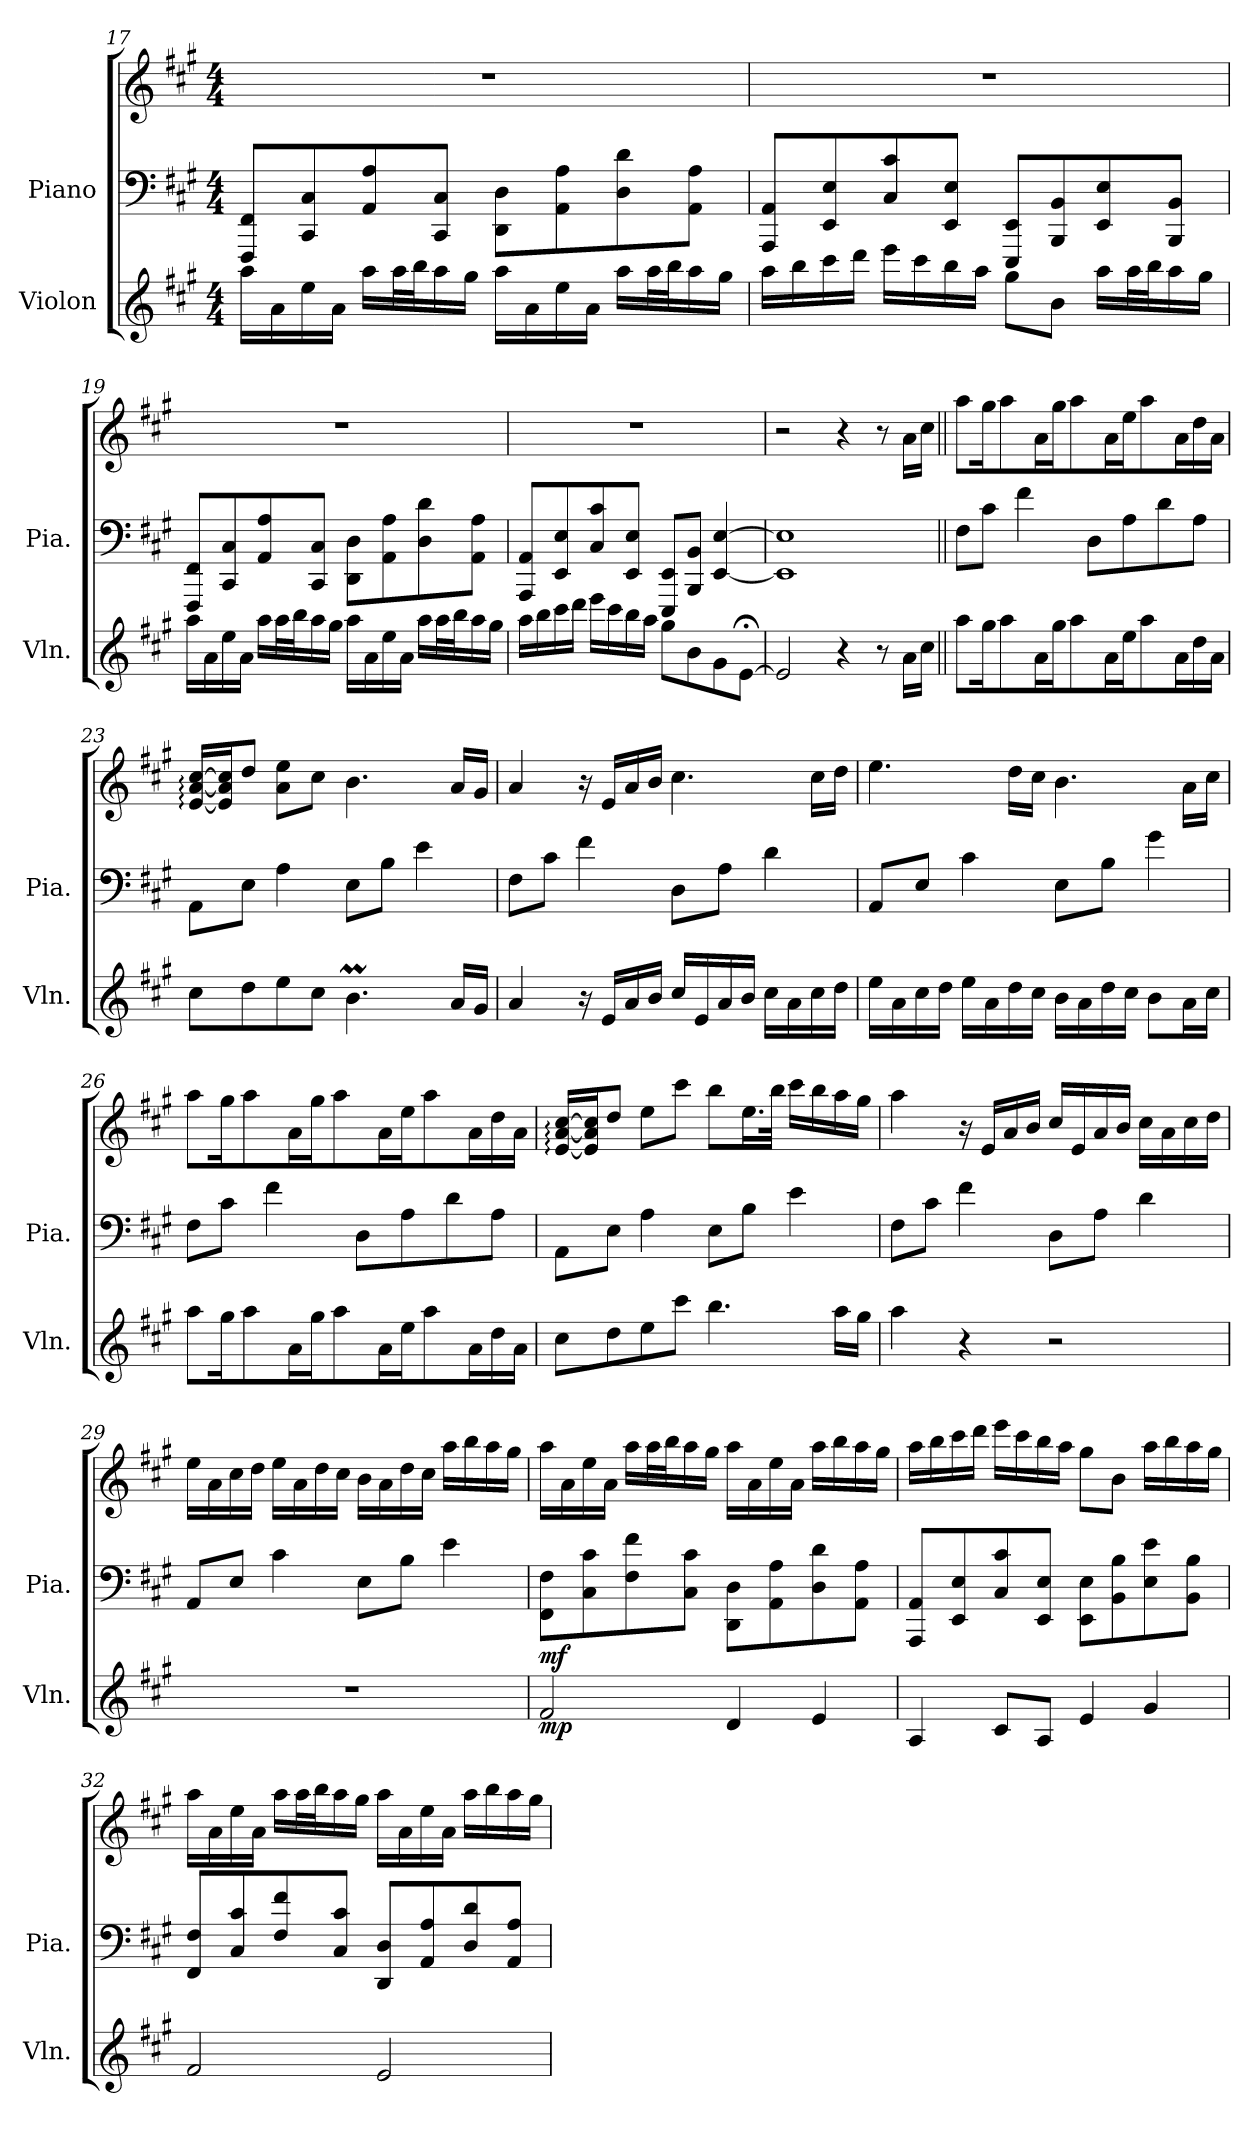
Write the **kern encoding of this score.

**kern	**dynam	**kern	**kern	**dynam
*part2	*part2	*part1	*part1	*part1
*staff3	*staff3	*staff2	*staff1	*staff1/2
*I"Violon	*	*I"Piano	*	*
*I'Vln.	*	*I'Pia.	*	*
!!LO:LB:g=z
*clefG2	*	*clefF4	*clefG2	*
*k[f#c#g#]	*	*k[f#c#g#]	*k[f#c#g#]	*
*M4/4	*	*M4/4	*M4/4	*
=17	=17	=17	=17	=17
16aa\LL	.	8FFF#/ 8FF#/L	1r	.
16a\	.	.	.	.
16ee\	.	8CC#/ 8C#/	.	.
16a\JJ	.	.	.	.
16aa\LL	.	8AA/ 8A/	.	.
32aa\L	.	.	.	.
32bb\J	.	.	.	.
16aa\	.	8CC#/ 8C#/J	.	.
16gg#\JJ	.	.	.	.
16aa\LL	.	8DD\ 8D\L	.	.
16a\	.	.	.	.
16ee\	.	8AA\ 8A\	.	.
16a\JJ	.	.	.	.
16aa\LL	.	8D\ 8d\	.	.
32aa\L	.	.	.	.
32bb\J	.	.	.	.
16aa\	.	8AA\ 8A\J	.	.
16gg#\JJ	.	.	.	.
=18	=18	=18	=18	=18
16aa\LL	.	8AAA/ 8AA/L	1r	.
16bb\	.	.	.	.
16ccc#\	.	8EE/ 8E/	.	.
16ddd\JJ	.	.	.	.
16eee\LL	.	8C#/ 8c#/	.	.
16ccc#\	.	.	.	.
16bb\	.	8EE/ 8E/J	.	.
16aa\JJ	.	.	.	.
8gg#\L	.	8EEE/ 8EE/L	.	.
8b\J	.	8BBB/ 8BB/	.	.
16aa\LL	.	8EE/ 8E/	.	.
32aa\L	.	.	.	.
32bb\J	.	.	.	.
16aa\	.	8BBB/ 8BB/J	.	.
16gg#\JJ	.	.	.	.
!!LO:LB:g=z
=19	=19	=19	=19	=19
16aa\LL	.	8FFF#/ 8FF#/L	1r	.
16a\	.	.	.	.
16ee\	.	8CC#/ 8C#/	.	.
16a\JJ	.	.	.	.
16aa\LL	.	8AA/ 8A/	.	.
32aa\L	.	.	.	.
32bb\J	.	.	.	.
16aa\	.	8CC#/ 8C#/J	.	.
16gg#\JJ	.	.	.	.
16aa\LL	.	8DD\ 8D\L	.	.
16a\	.	.	.	.
16ee\	.	8AA\ 8A\	.	.
16a\JJ	.	.	.	.
16aa\LL	.	8D\ 8d\	.	.
32aa\L	.	.	.	.
32bb\J	.	.	.	.
16aa\	.	8AA\ 8A\J	.	.
16gg#\JJ	.	.	.	.
=20	=20	=20	=20	=20
16aa\LL	.	8AAA/ 8AA/L	1r	.
16bb\	.	.	.	.
16ccc#\	.	8EE/ 8E/	.	.
16ddd\JJ	.	.	.	.
16eee\LL	.	8C#/ 8c#/	.	.
16ccc#\	.	.	.	.
16bb\	.	8EE/ 8E/J	.	.
16aa\JJ	.	.	.	.
8gg#\L	.	8EEE/ 8EE/L	.	.
8b\	.	8BBB/ 8BB/J	.	.
8g#\	.	[4EE/ [4E/	.	.
[8e;<\J	.	.	.	.
=21	=21	=21	=21	=21
*	*	*	*MM55	*
2e/]	.	1EE] 1E]	2r	.
4r	.	.	4r	.
8r	.	.	8r	.
*	*	*	*MM60	*
16a\LL	.	.	16a\LL	.
16cc#\JJ	.	.	16cc#\JJ	.
!!LO:PB:g=z
=22||	=22||	=22||	=22||	=22||
*	*	*	*MM62	*
8aa\L	.	8F#\L	8aa\L	.
16gg#\K	.	8c#\J	16gg#\K	.
8aa\	.	.	8aa\	.
.	.	4f#\	.	.
16a\L	.	.	16a\L	.
16gg#\J	.	.	16gg#\J	.
8aa\	.	.	8aa\	.
.	.	8D\L	.	.
16a\L	.	.	16a\L	.
16ee\J	.	8A\	16ee\J	.
8aa\	.	.	8aa\	.
.	.	8d\	.	.
16a\L	.	.	16a\L	.
16dd\	.	8A\J	16dd\	.
16a\JJ	.	.	16a\JJ	.
=23	=23	=23	=23	=23
8cc#\L	.	8AA\L	[16e/: [16a/: [16cc#/:LL	.
.	.	.	16e/] 16a/] 16cc#/]J	.
8dd\	.	8E\J	8dd/J	.
8ee\	.	4A\	8a\ 8ee\L	.
8cc#\J	.	.	8cc#\J	.
4.bM\	.	8E\L	4.b\	.
.	.	8B\J	.	.
.	.	4e\	.	.
16a/LL	.	.	16a/LL	.
16g#/JJ	.	.	16g#/JJ	.
=24	=24	=24	=24	=24
4a/	.	8F#\L	4a/	.
.	.	8c#\J	.	.
16r	.	4f#\	16r	.
16e/LL	.	.	16e/LL	.
16a/	.	.	16a/	.
16b/JJ	.	.	16b/JJ	.
16cc#/LL	.	8D\L	4.cc#\	.
16e/	.	.	.	.
16a/	.	8A\J	.	.
16b/JJ	.	.	.	.
16cc#\LL	.	4d\	.	.
16a\	.	.	.	.
16cc#\	.	.	16cc#\LL	.
16dd\JJ	.	.	16dd\JJ	.
!!LO:LB:g=z
=25	=25	=25	=25	=25
16ee\LL	.	8AA/L	4.ee\	.
16a\	.	.	.	.
16cc#\	.	8E/J	.	.
16dd\JJ	.	.	.	.
16ee\LL	.	4c#\	.	.
16a\	.	.	.	.
16dd\	.	.	16dd\LL	.
16cc#\JJ	.	.	16cc#\JJ	.
16b\LL	.	8E\L	4.b\	.
16a\	.	.	.	.
16dd\	.	8B\J	.	.
16cc#\JJ	.	.	.	.
8b\L	.	4g#\	.	.
16a\L	.	.	16a\LL	.
16cc#\JJ	.	.	16cc#\JJ	.
=26	=26	=26	=26	=26
8aa\L	.	8F#\L	8aa\L	.
16gg#\K	.	8c#\J	16gg#\K	.
8aa\	.	.	8aa\	.
.	.	4f#\	.	.
16a\L	.	.	16a\L	.
16gg#\J	.	.	16gg#\J	.
8aa\	.	.	8aa\	.
.	.	8D\L	.	.
16a\L	.	.	16a\L	.
16ee\J	.	8A\	16ee\J	.
8aa\	.	.	8aa\	.
.	.	8d\	.	.
16a\L	.	.	16a\L	.
16dd\	.	8A\J	16dd\	.
16a\JJ	.	.	16a\JJ	.
=27	=27	=27	=27	=27
8cc#\L	.	8AA\L	[16e/: [16a/: [16cc#/:LL	.
.	.	.	16e/] 16a/] 16cc#/]J	.
8dd\	.	8E\J	8dd/J	.
8ee\	.	4A\	8ee\L	.
8ccc#\J	.	.	8ccc#\J	.
4.bb\	.	8E\L	8bb\L	.
.	.	8B\J	16.ee\L	.
.	.	.	32bb\JJk	.
.	.	4e\	16ccc#\LL	.
.	.	.	16bb\	.
16aa\LL	.	.	16aa\	.
16gg#\JJ	.	.	16gg#\JJ	.
!!LO:LB:g=z
=28	=28	=28	=28	=28
4aa\	.	8F#\L	4aa\	.
.	.	8c#\J	.	.
4r	.	4f#\	16r	.
.	.	.	16e/LL	.
.	.	.	16a/	.
.	.	.	16b/JJ	.
*	*	*	*MM63	*
2r	.	8D\L	16cc#/LL	.
.	.	.	16e/	.
.	.	8A\J	16a/	.
.	.	.	16b/JJ	.
.	.	4d\	16cc#\LL	.
.	.	.	16a\	.
.	.	.	16cc#\	.
.	.	.	16dd\JJ	.
=29	=29	=29	=29	=29
*	*	*	*MM64	*
1r	.	8AA/L	16ee\LL	.
.	.	.	16a\	.
.	.	8E/J	16cc#\	.
.	.	.	16dd\JJ	.
.	.	4c#\	16ee\LL	.
.	.	.	16a\	.
.	.	.	16dd\	.
.	.	.	16cc#\JJ	.
.	.	8E\L	16b\LL	.
.	.	.	16a\	.
.	.	8B\J	16dd\	.
.	.	.	16cc#\JJ	.
*	*	*	*MM65	*
.	.	4e\	16aa\LL	.
.	.	.	16bb\	.
.	.	.	16aa\	.
.	.	.	16gg#\JJ	.
!!LO:LB:g=z
=30	=30	=30	=30	=30
*	*	*	*MM65	*
!	!LO:DY:b	!	!	!LO:DY:b=2
2f#/	mp	8FF#\ 8F#\L	16aa\LL	mf
.	.	.	16a\	.
.	.	8C#\ 8c#\	16ee\	.
.	.	.	16a\JJ	.
.	.	8F#\ 8f#\	16aa\LL	.
.	.	.	32aa\L	.
.	.	.	32bb\J	.
.	.	8C#\ 8c#\J	16aa\	.
.	.	.	16gg#\JJ	.
4d/	.	8DD\ 8D\L	16aa\LL	.
.	.	.	16a\	.
.	.	8AA\ 8A\	16ee\	.
.	.	.	16a\JJ	.
4e/	.	8D\ 8d\	16aa\LL	.
.	.	.	16bb\	.
.	.	8AA\ 8A\J	16aa\	.
.	.	.	16gg#\JJ	.
=31	=31	=31	=31	=31
4A/	.	8AAA/ 8AA/L	16aa\LL	.
.	.	.	16bb\	.
.	.	8EE/ 8E/	16ccc#\	.
.	.	.	16ddd\JJ	.
8c#/L	.	8C#/ 8c#/	16eee\LL	.
.	.	.	16ccc#\	.
8A/J	.	8EE/ 8E/J	16bb\	.
.	.	.	16aa\JJ	.
4e/	.	8EE\ 8E\L	8gg#\L	.
.	.	8BB\ 8B\	8b\J	.
4g#/	.	8E\ 8e\	16aa\LL	.
.	.	.	16bb\	.
.	.	8BB\ 8B\J	16aa\	.
.	.	.	16gg#\JJ	.
!!LO:PB:g=z
=32	=32	=32	=32	=32
2f#/	.	8FF#/ 8F#/L	16aa\LL	.
.	.	.	16a\	.
.	.	8C#/ 8c#/	16ee\	.
.	.	.	16a\JJ	.
.	.	8F#/ 8f#/	16aa\LL	.
.	.	.	32aa\L	.
.	.	.	32bb\J	.
.	.	8C#/ 8c#/J	16aa\	.
.	.	.	16gg#\JJ	.
2e/	.	8DD/ 8D/L	16aa\LL	.
.	.	.	16a\	.
.	.	8AA/ 8A/	16ee\	.
.	.	.	16a\JJ	.
.	.	8D/ 8d/	16aa\LL	.
.	.	.	16bb\	.
.	.	8AA/ 8A/J	16aa\	.
.	.	.	16gg#\JJ	.
=	=	=	=	=
*-	*-	*-	*-	*-
